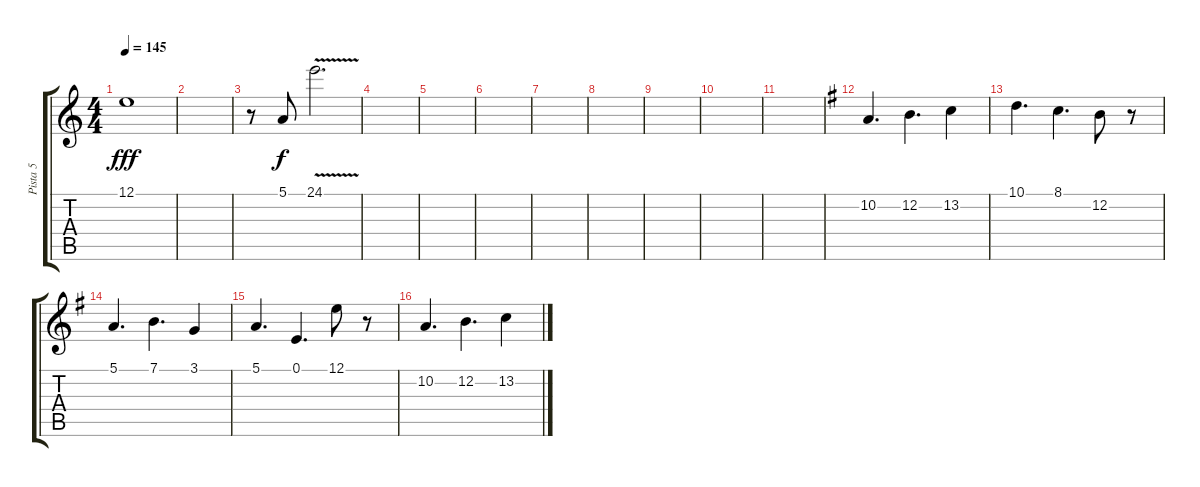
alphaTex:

\track ("Pista 5" "Pista 5") {instrument shakuhachi}
\staff {score tabs}
\tuning (E4 B3 G3 D3 A2 E2) {hide}
\ts (4 4)
\tempo 145
\clef g2
\ks c
12.1{t}.1{dy fff} |
|
r.8 5.1.8{dy f} 24.1{v}.2{d} |
|
|
|
|
|
|
|
|
\ks g
10.2.4{d} 12.2.4{d} 13.2.4 |
10.1.4{d} 8.1.4{d} 12.2.8 r.8 |
5.1.4{d} 7.1.4{d} 3.1.4 |
5.1.4{d} 0.1.4{d} 12.1.8 r.8 |
10.2.4{d} 12.2.4{d} 13.2.4
